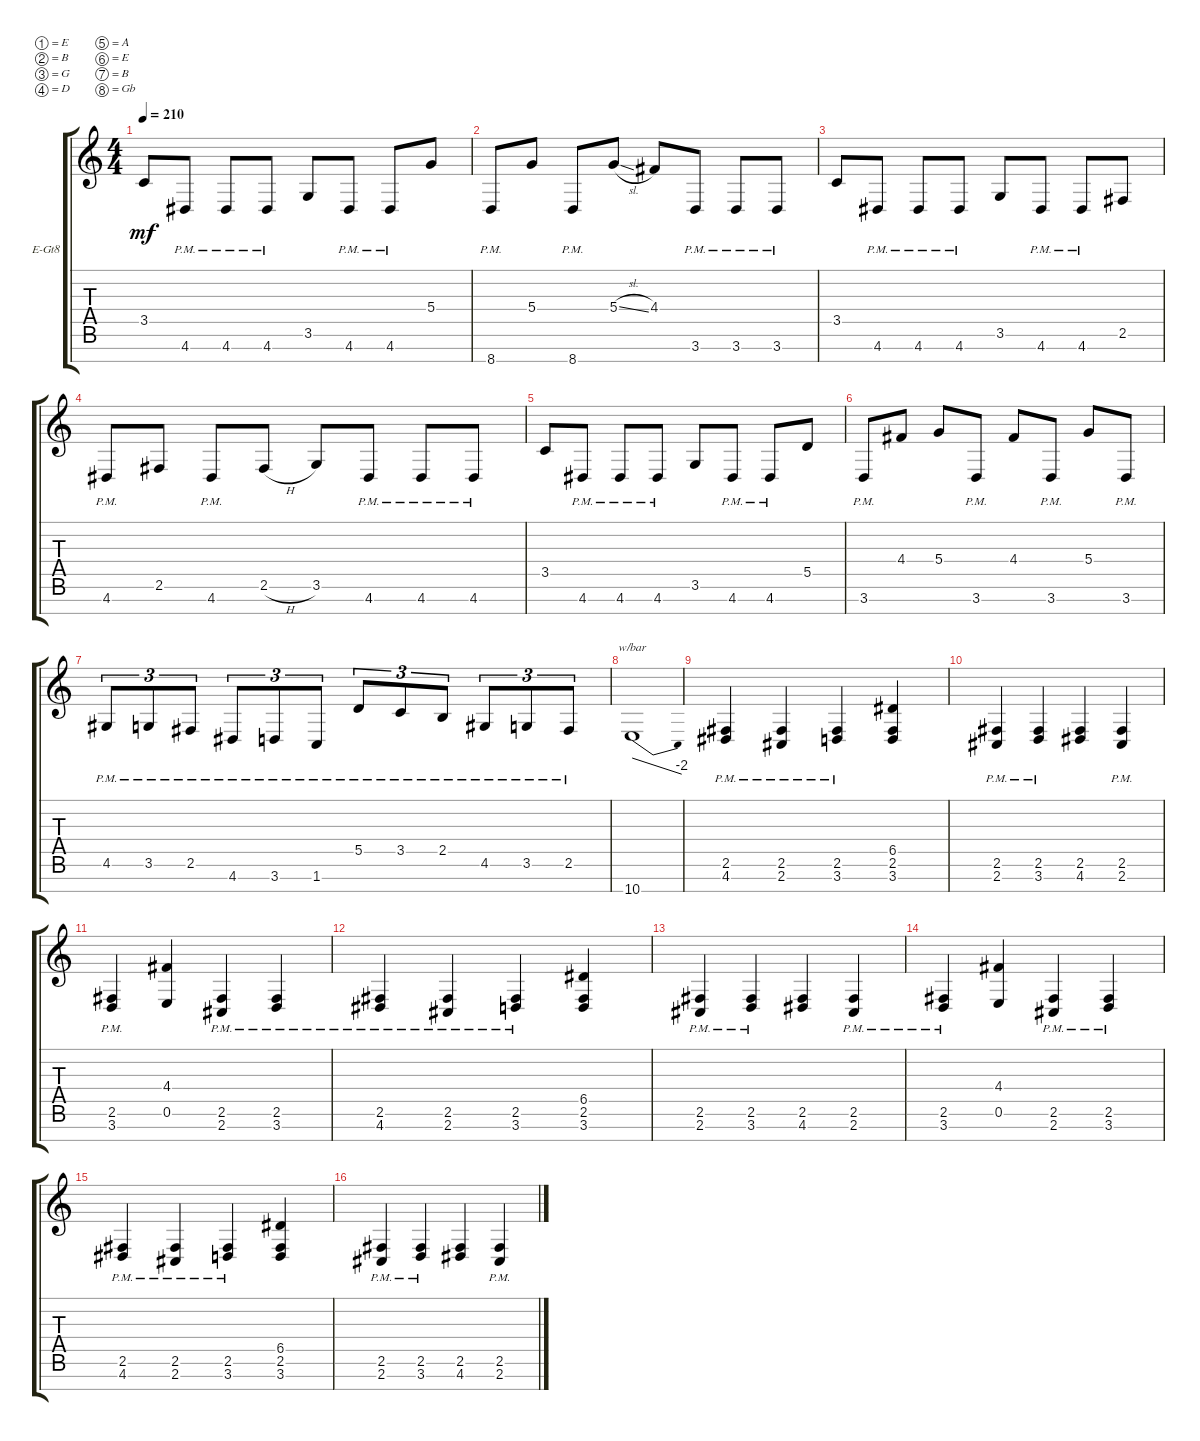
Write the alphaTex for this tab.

\defaultSystemsLayout 4
\bracketExtendMode groupsimilarinstruments
\firstSystemTrackNameOrientation horizontal
\otherSystemsTrackNameOrientation horizontal
\track ("Nate" "E-Gt8") {instrument distortionguitar}
\staff {score tabs}
\tuning (E4 B3 G3 D3 A2 E2 B1 Gb1)
\ts (4 4)
\tempo 210
\clef g2
\ks c
3.5.8{dy mf} 4.7{pm}.8 4.7{pm}.8 4.7{pm}.8 3.6.8 4.7{pm}.8 4.7{pm}.8 5.4.8 |
8.8{pm}.8 5.4.8 8.8{pm}.8 5.4{sl}.8 4.4.8 3.7{pm}.8 3.7{pm}.8 3.7{pm}.8 |
3.5.8 4.7{pm}.8 4.7{pm}.8 4.7{pm}.8 3.6.8 4.7{pm}.8 4.7{pm}.8 2.6.8 |
4.7{pm}.8 2.6.8 4.7{pm}.8 2.6{h}.8 3.6.8 4.7{pm}.8 4.7{pm}.8 4.7{pm}.8 |
3.5.8 4.7{pm}.8 4.7{pm}.8 4.7{pm}.8 3.6.8 4.7{pm}.8 4.7{pm}.8 5.5.8 |
3.7{pm}.8 4.4.8 5.4.8 3.7{pm}.8 4.4.8 3.7{pm}.8 5.4.8 3.7{pm}.8 |
4.6{pm}.8{tu (3 2)} 3.6{pm}.8{tu (3 2)} 2.6{pm}.8{tu (3 2)} 4.7{pm}.8{tu (3 2)} 3.7{pm}.8{tu (3 2)} 1.7{pm}.8{tu (3 2)} 5.5{pm}.8{tu (3 2)} 3.5{pm}.8{tu (3 2)} 2.5{pm}.8{tu (3 2)} 4.6{pm}.8{tu (3 2)} 3.6{pm}.8{tu (3 2)} 2.6{pm}.8{tu (3 2)} |
10.8.1{tbe (dive default 0 0 45 -8)} |
(4.7 2.6{pm}).4 (2.7{pm} 2.6{pm}).4 (3.7{pm} 2.6{pm}).4 (3.7 6.5 2.6).4 |
(2.7{pm} 2.6{pm}).4 (3.7{pm} 2.6{pm}).4 (4.7 2.6).4 (2.7{pm} 2.6{pm}).4 |
(3.7{pm} 2.6{pm}).4 (0.6 4.4).4 (2.7{pm} 2.6{pm}).4 (3.7 2.6{pm}).4 |
(4.7 2.6{pm}).4 (2.7{pm} 2.6{pm}).4 (3.7{pm} 2.6{pm}).4 (3.7 6.5 2.6).4 |
(2.7{pm} 2.6{pm}).4 (3.7{pm} 2.6{pm}).4 (4.7 2.6).4 (2.7{pm} 2.6{pm}).4 |
(3.7{pm} 2.6{pm}).4 (0.6 4.4).4 (2.7{pm} 2.6{pm}).4 (3.7 2.6{pm}).4 |
(4.7 2.6{pm}).4 (2.7{pm} 2.6{pm}).4 (3.7{pm} 2.6{pm}).4 (3.7 6.5 2.6).4 |
(2.7{pm} 2.6{pm}).4 (3.7{pm} 2.6{pm}).4 (4.7 2.6).4 (2.7{pm} 2.6{pm}).4
